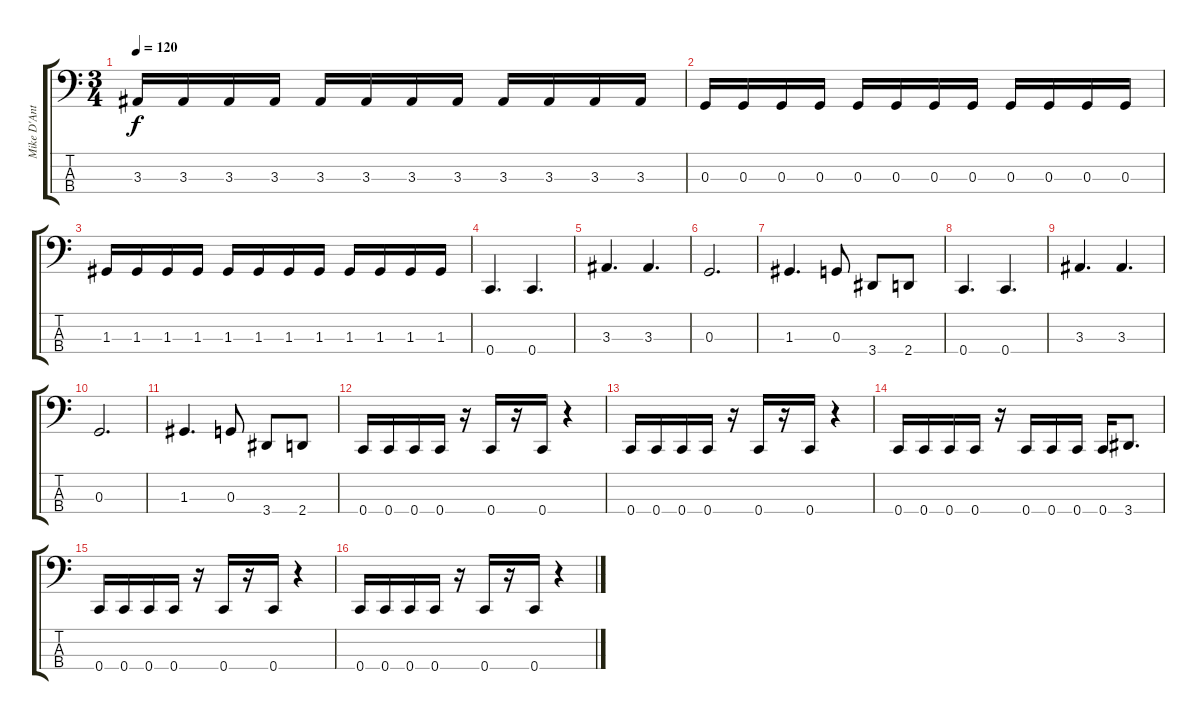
\track ("Mike D'Antonio" "Mike D'Ant") {instrument electricbasspick}
\staff {score tabs}
\tuning (F2 C2 G1 C1) {hide}
\ts (3 4)
\tempo 120
\clef f4
\ks c
3.3.16{dy f} 3.3.16 3.3.16 3.3.16 3.3.16 3.3.16 3.3.16 3.3.16 3.3.16 3.3.16 3.3.16 3.3.16 |
0.3.16 0.3.16 0.3.16 0.3.16 0.3.16 0.3.16 0.3.16 0.3.16 0.3.16 0.3.16 0.3.16 0.3.16 |
1.3.16 1.3.16 1.3.16 1.3.16 1.3.16 1.3.16 1.3.16 1.3.16 1.3.16 1.3.16 1.3.16 1.3.16 |
0.4.4{d} 0.4.4{d} |
3.3.4{d} 3.3.4{d} |
0.3.2{d} |
1.3.4{d} 0.3.8 3.4.8 2.4.8 |
0.4.4{d} 0.4.4{d} |
3.3.4{d} 3.3.4{d} |
0.3.2{d} |
1.3.4{d} 0.3.8 3.4.8 2.4.8 |
0.4.16 0.4.16 0.4.16 0.4.16 r.16 0.4.16 r.16 0.4.16 r.4 |
0.4.16 0.4.16 0.4.16 0.4.16 r.16 0.4.16 r.16 0.4.16 r.4 |
0.4.16 0.4.16 0.4.16 0.4.16 r.16 0.4.16 0.4.16 0.4.16 0.4.16 3.4.8{d} |
0.4.16 0.4.16 0.4.16 0.4.16 r.16 0.4.16 r.16 0.4.16 r.4 |
0.4.16 0.4.16 0.4.16 0.4.16 r.16 0.4.16 r.16 0.4.16 r.4
